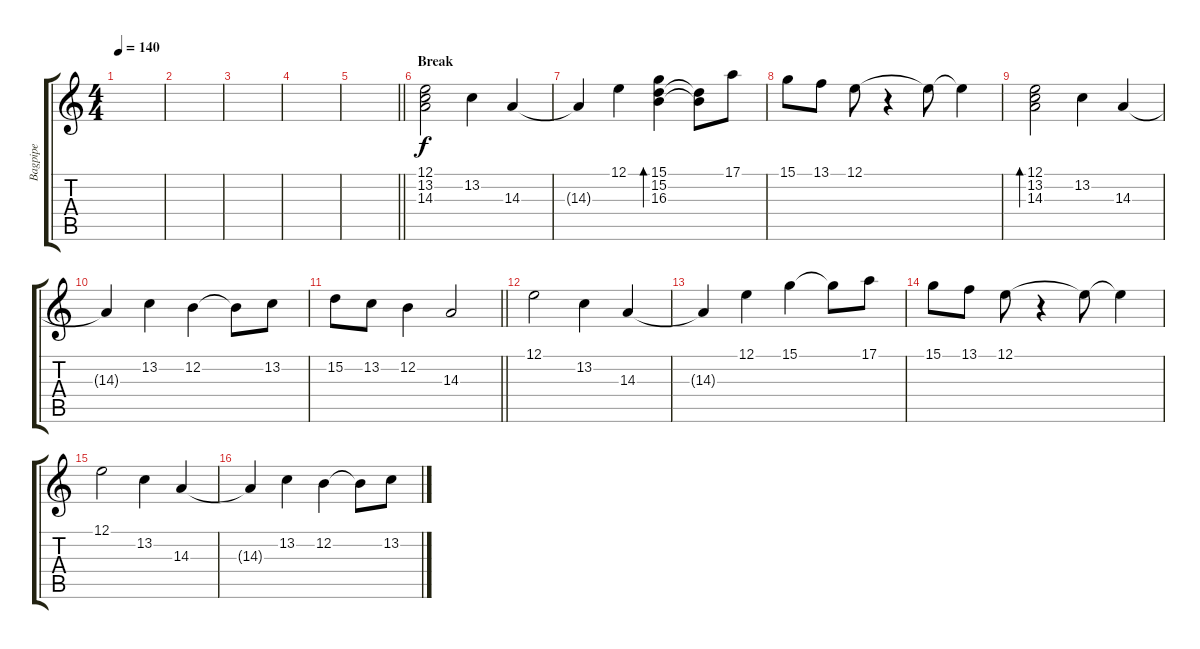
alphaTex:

\track ("Bagpipe" "Bagpipe") {instrument bagpipe}
\staff {score tabs}
\tuning (E4 B3 G3 D3 A2 E2) {hide}
\ts (4 4)
\tempo 140
\clef g2
\ks c
|
|
|
|
\barLineRight lightlight
|
\section ("" "Break")
(12.1 13.2 14.3).2 13.2.4 14.3.4 |
14.3{t}.4 12.1.4 (15.1 15.2 16.3).4{bd 60} (15.2{t} 16.3{t}).8 17.1.8 |
15.1.8 13.1.8 12.1.8 r.4 12.1{t}.8 12.1{t}.4 |
(12.1 13.2 14.3).2{bd 60} 13.2.4 14.3.4 |
14.3{t}.4 13.2.4 12.2.4 12.2{t}.8 13.2.8 |
\barLineRight lightlight
15.2.8 13.2.8 12.2.4 14.3.2 |
12.1.2 13.2.4 14.3.4 |
14.3{t}.4 12.1.4 15.1.4 15.1{t}.8 17.1.8 |
15.1.8 13.1.8 12.1.8 r.4 12.1{t}.8 12.1{t}.4 |
12.1.2 13.2.4 14.3.4 |
14.3{t}.4 13.2.4 12.2.4 12.2{t}.8 13.2.8
